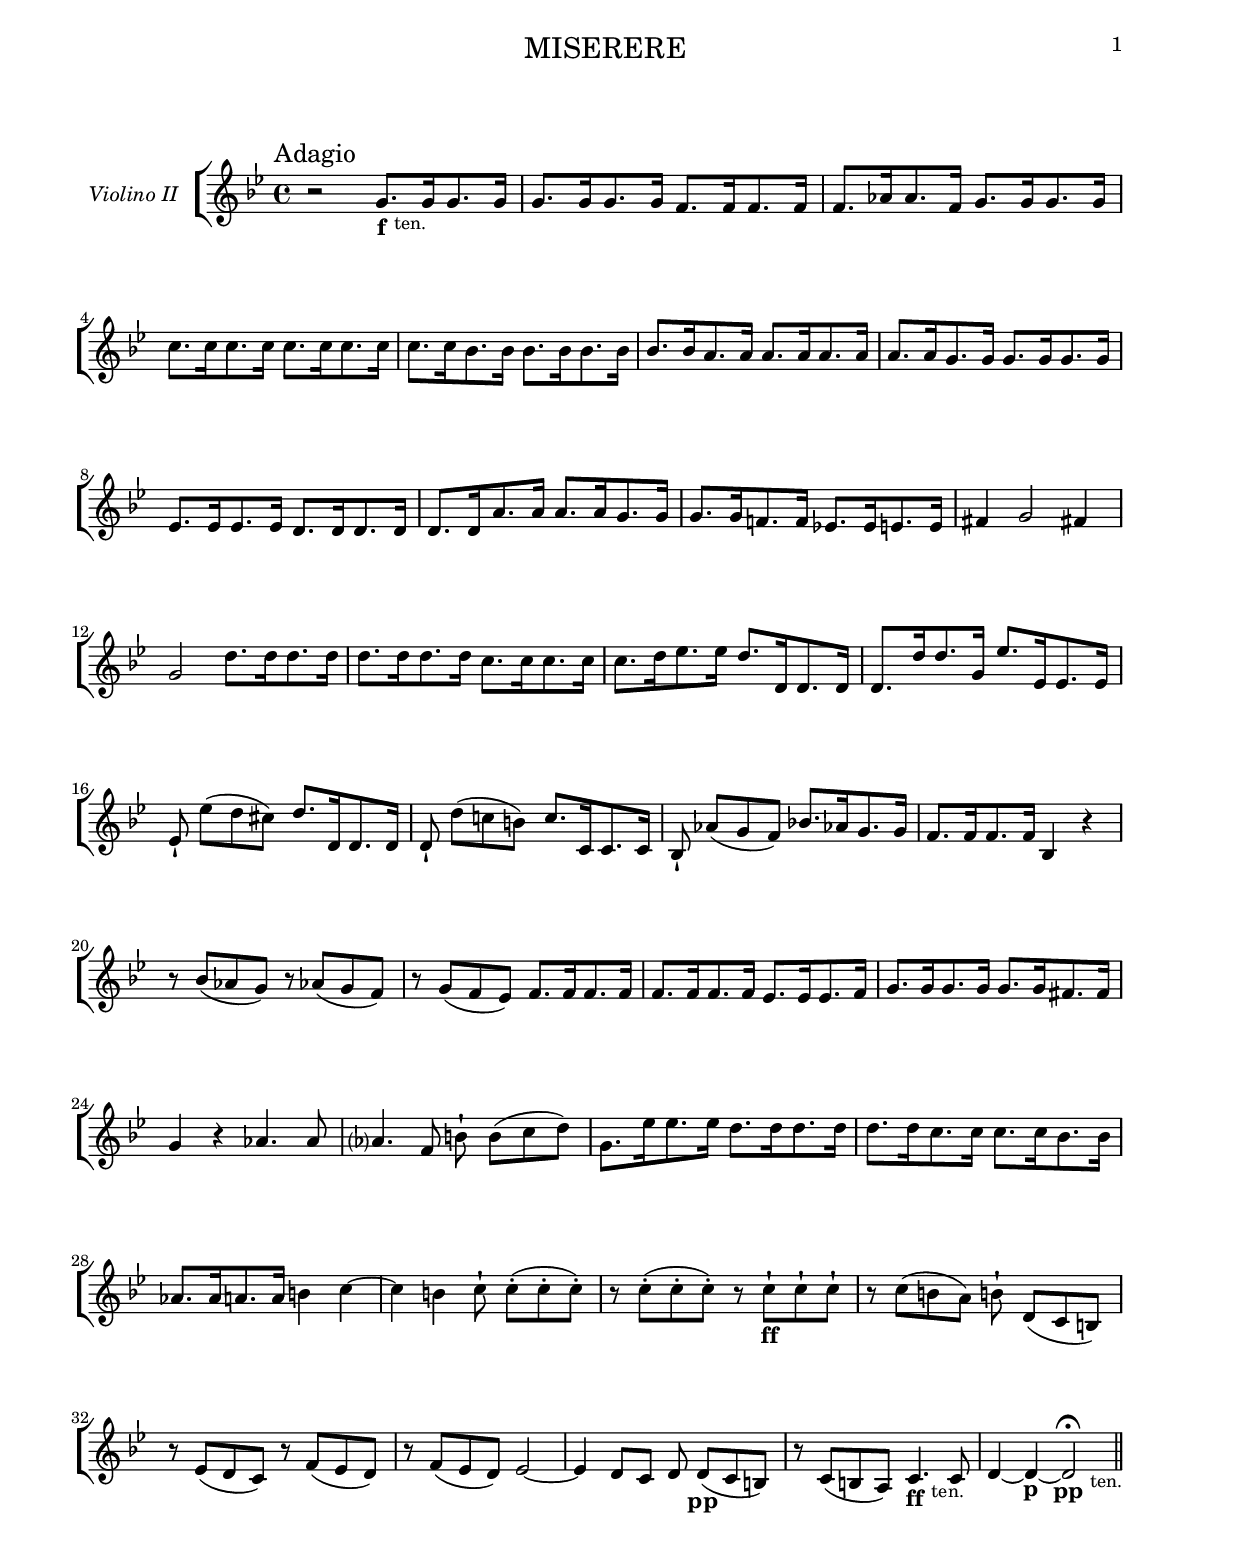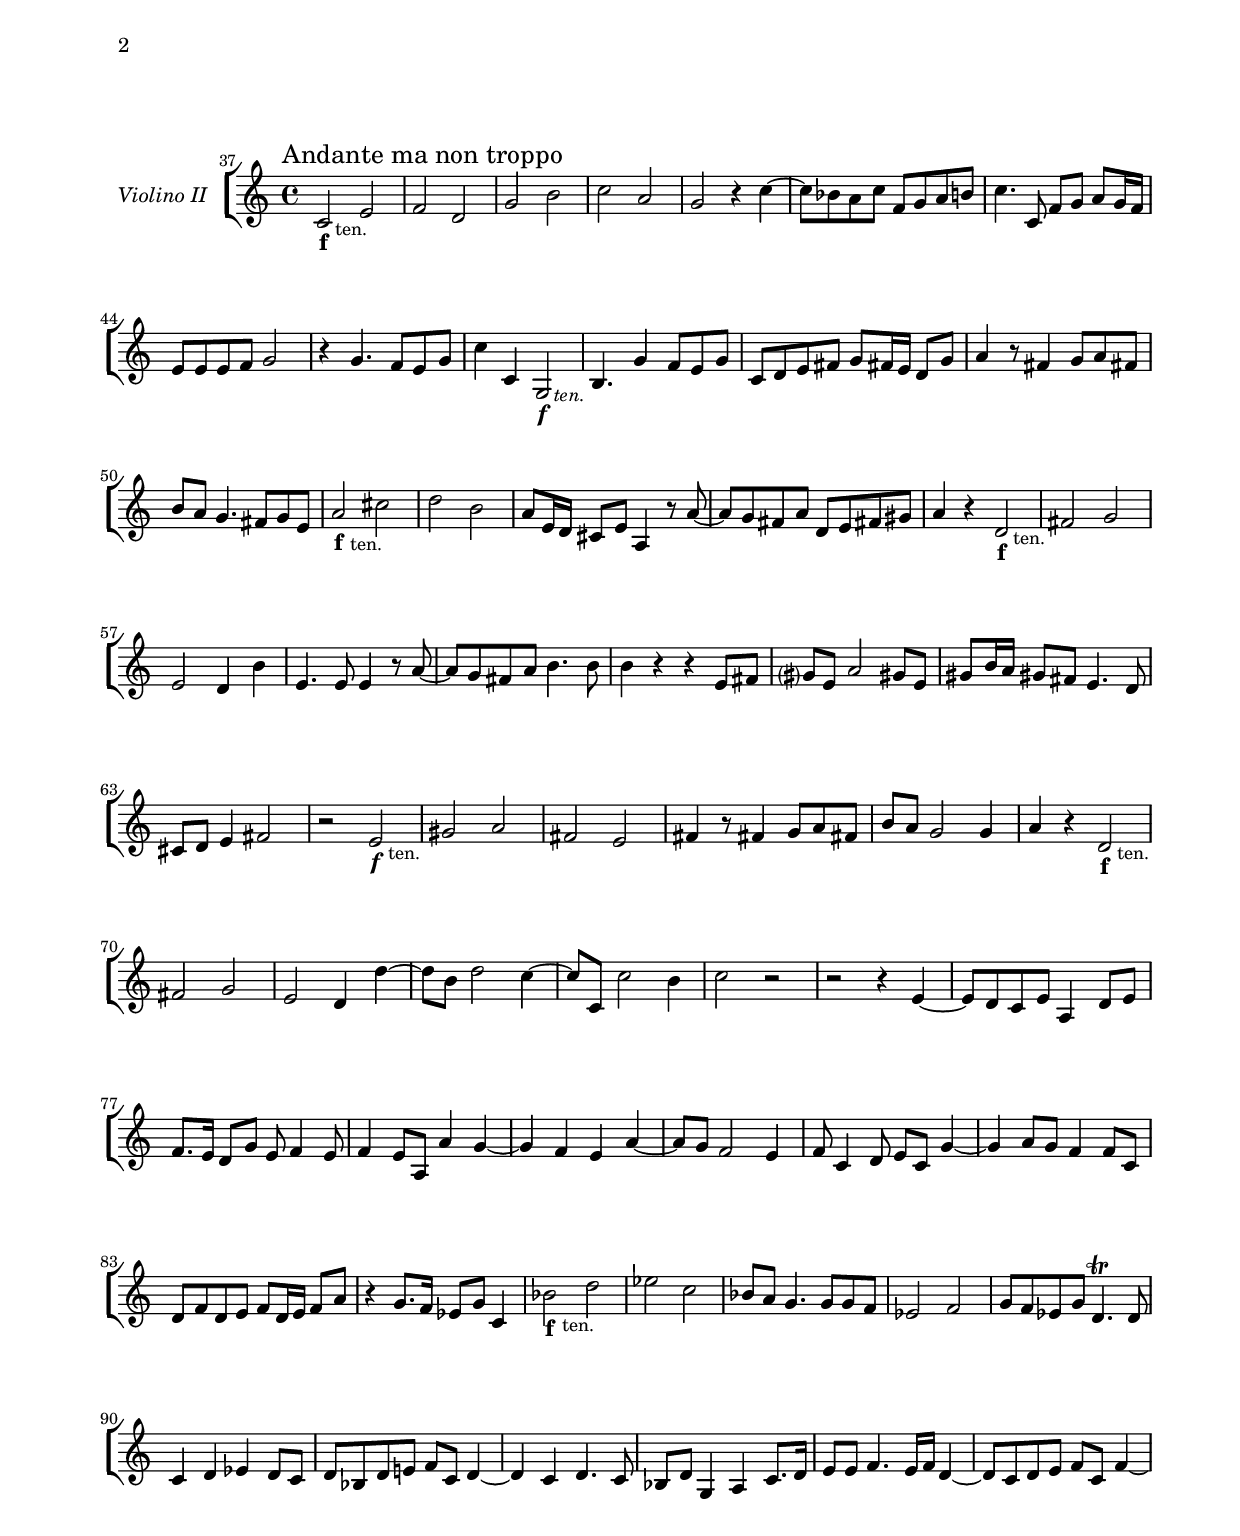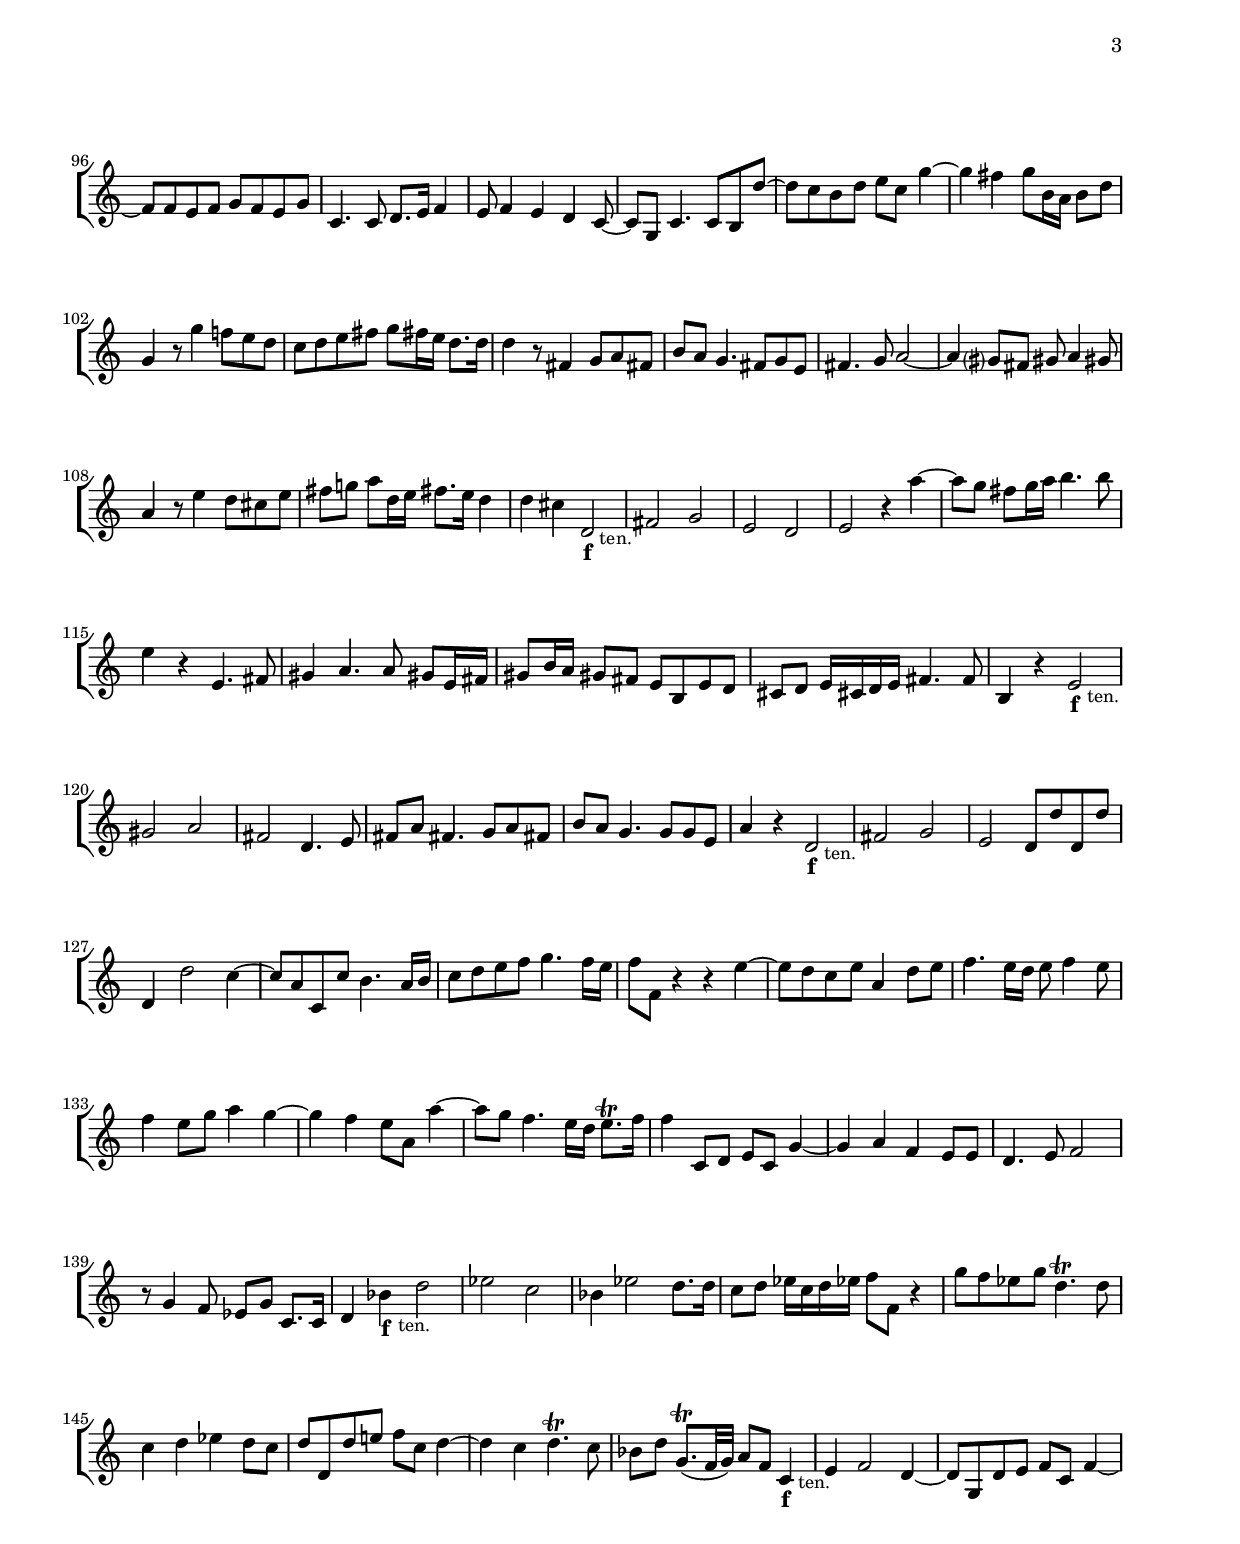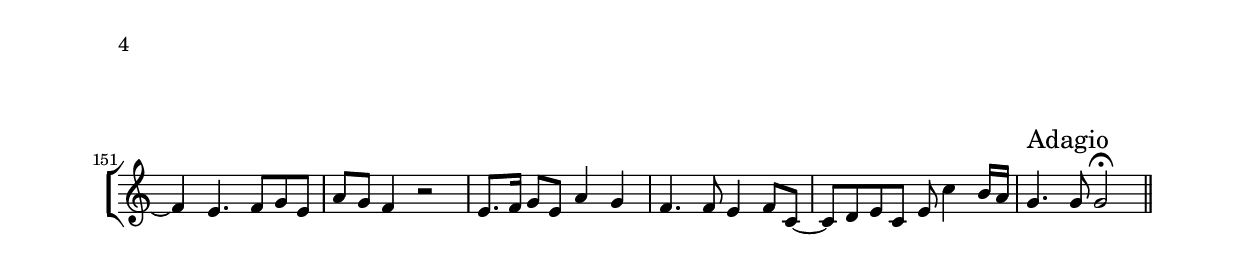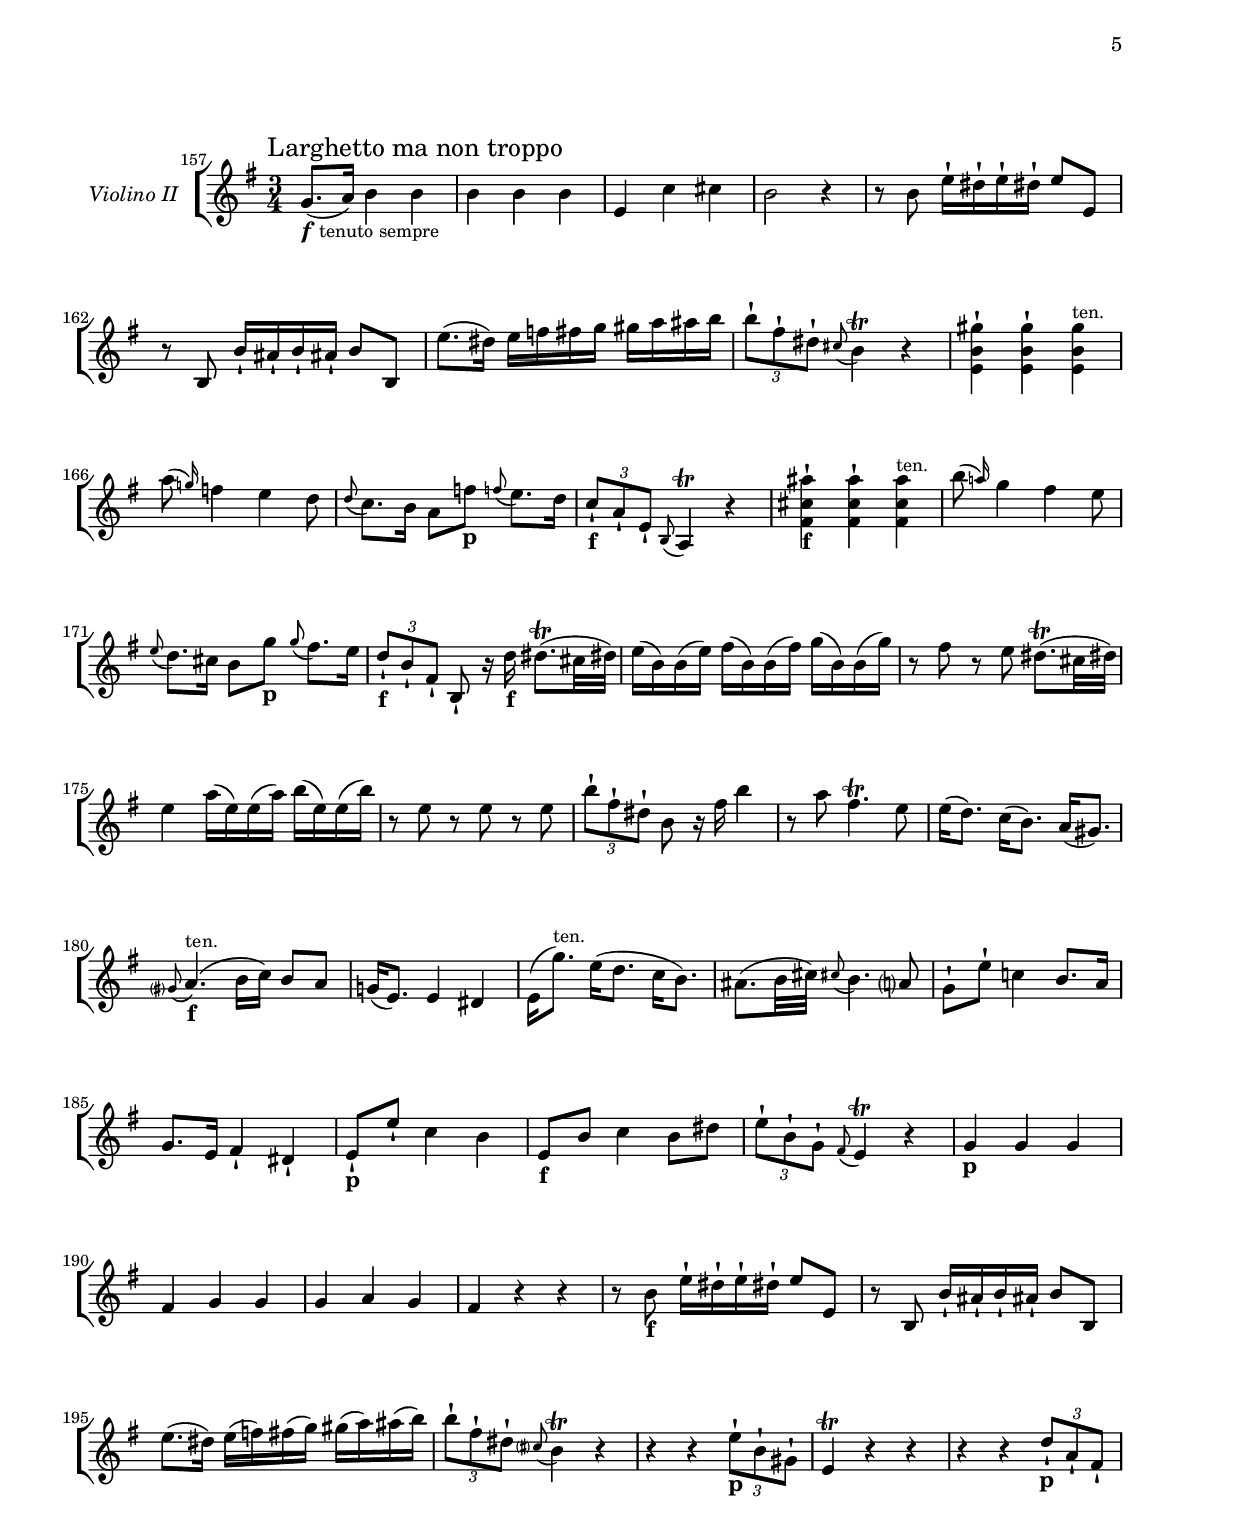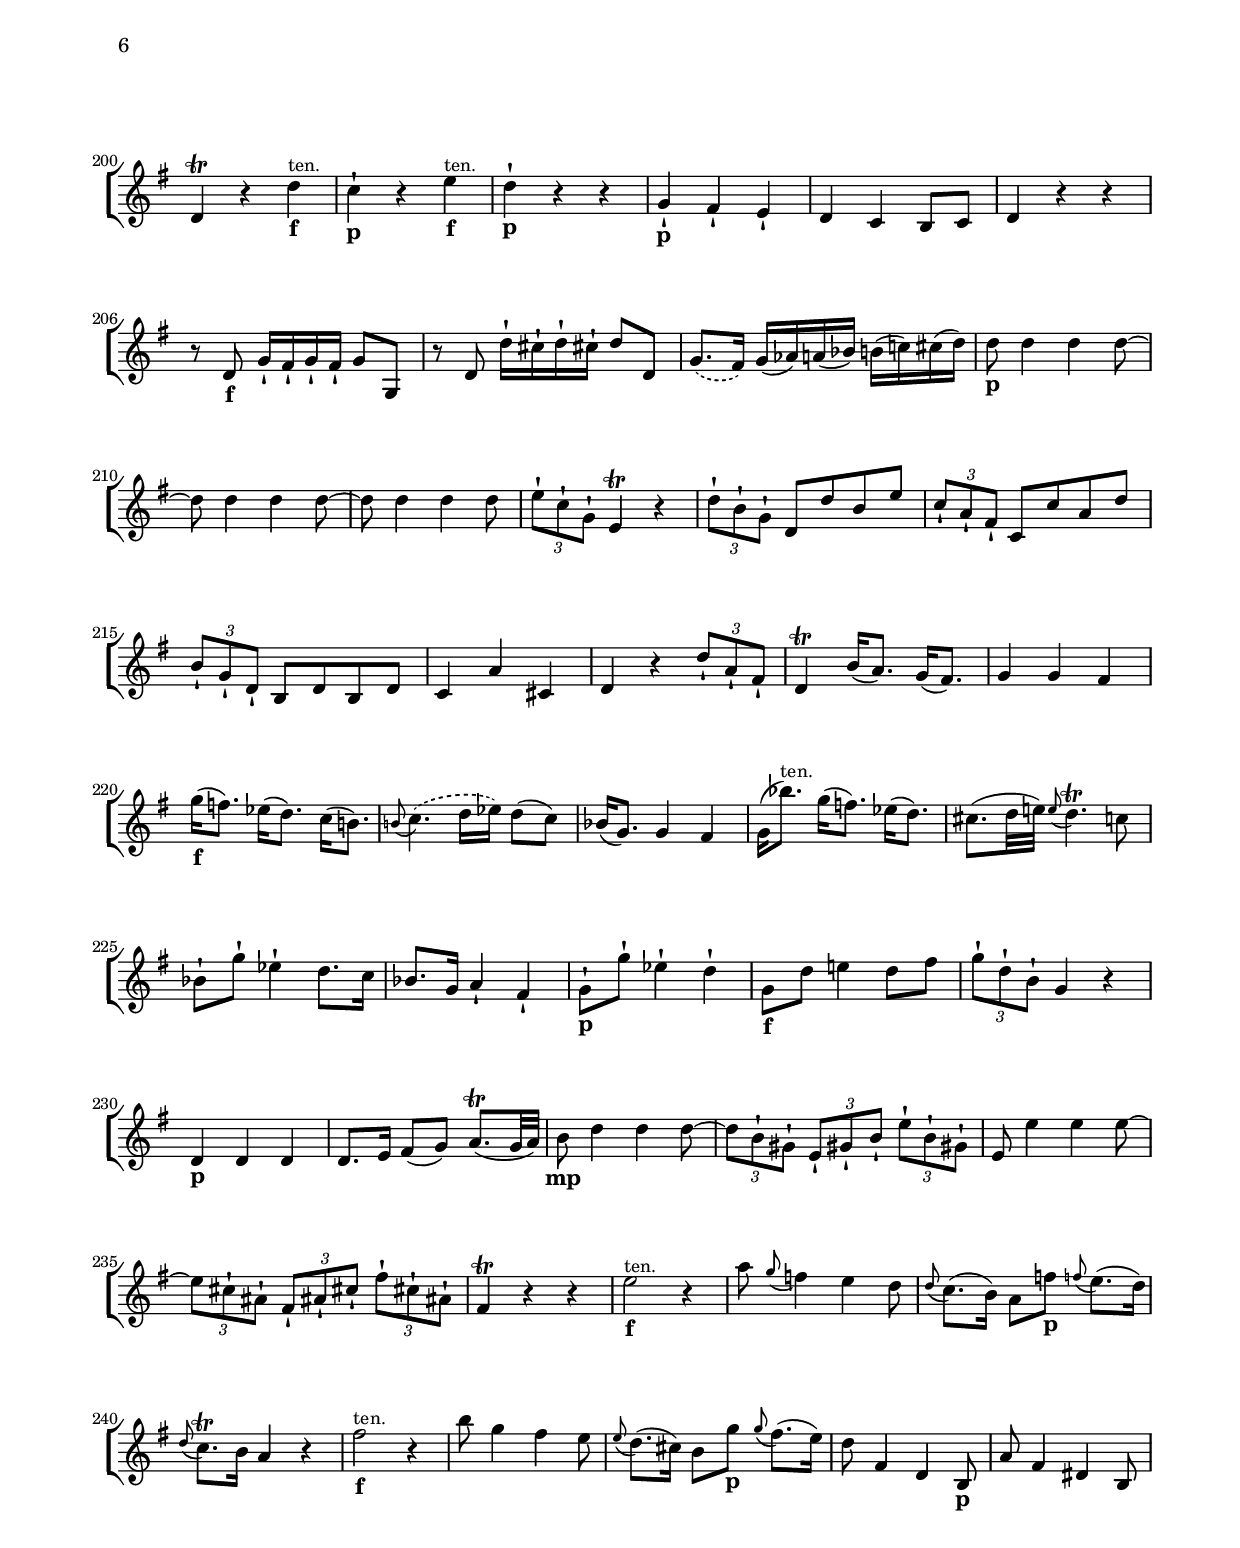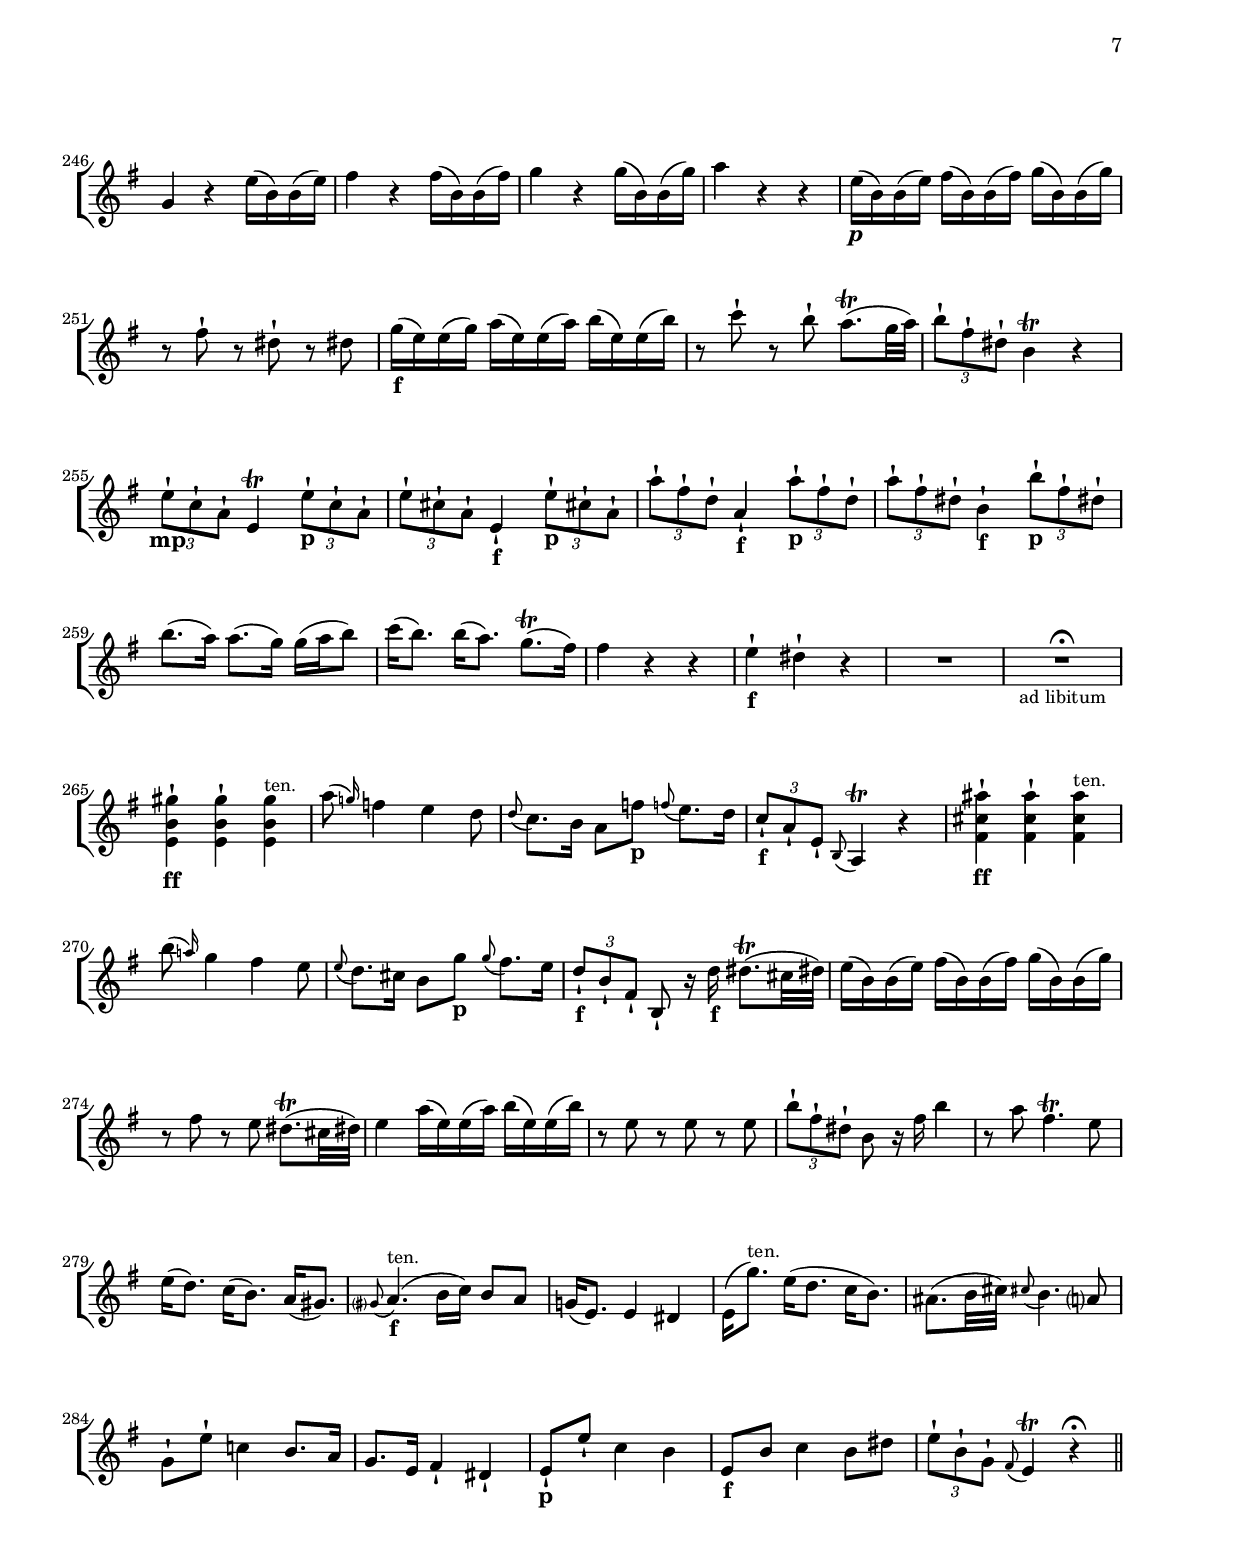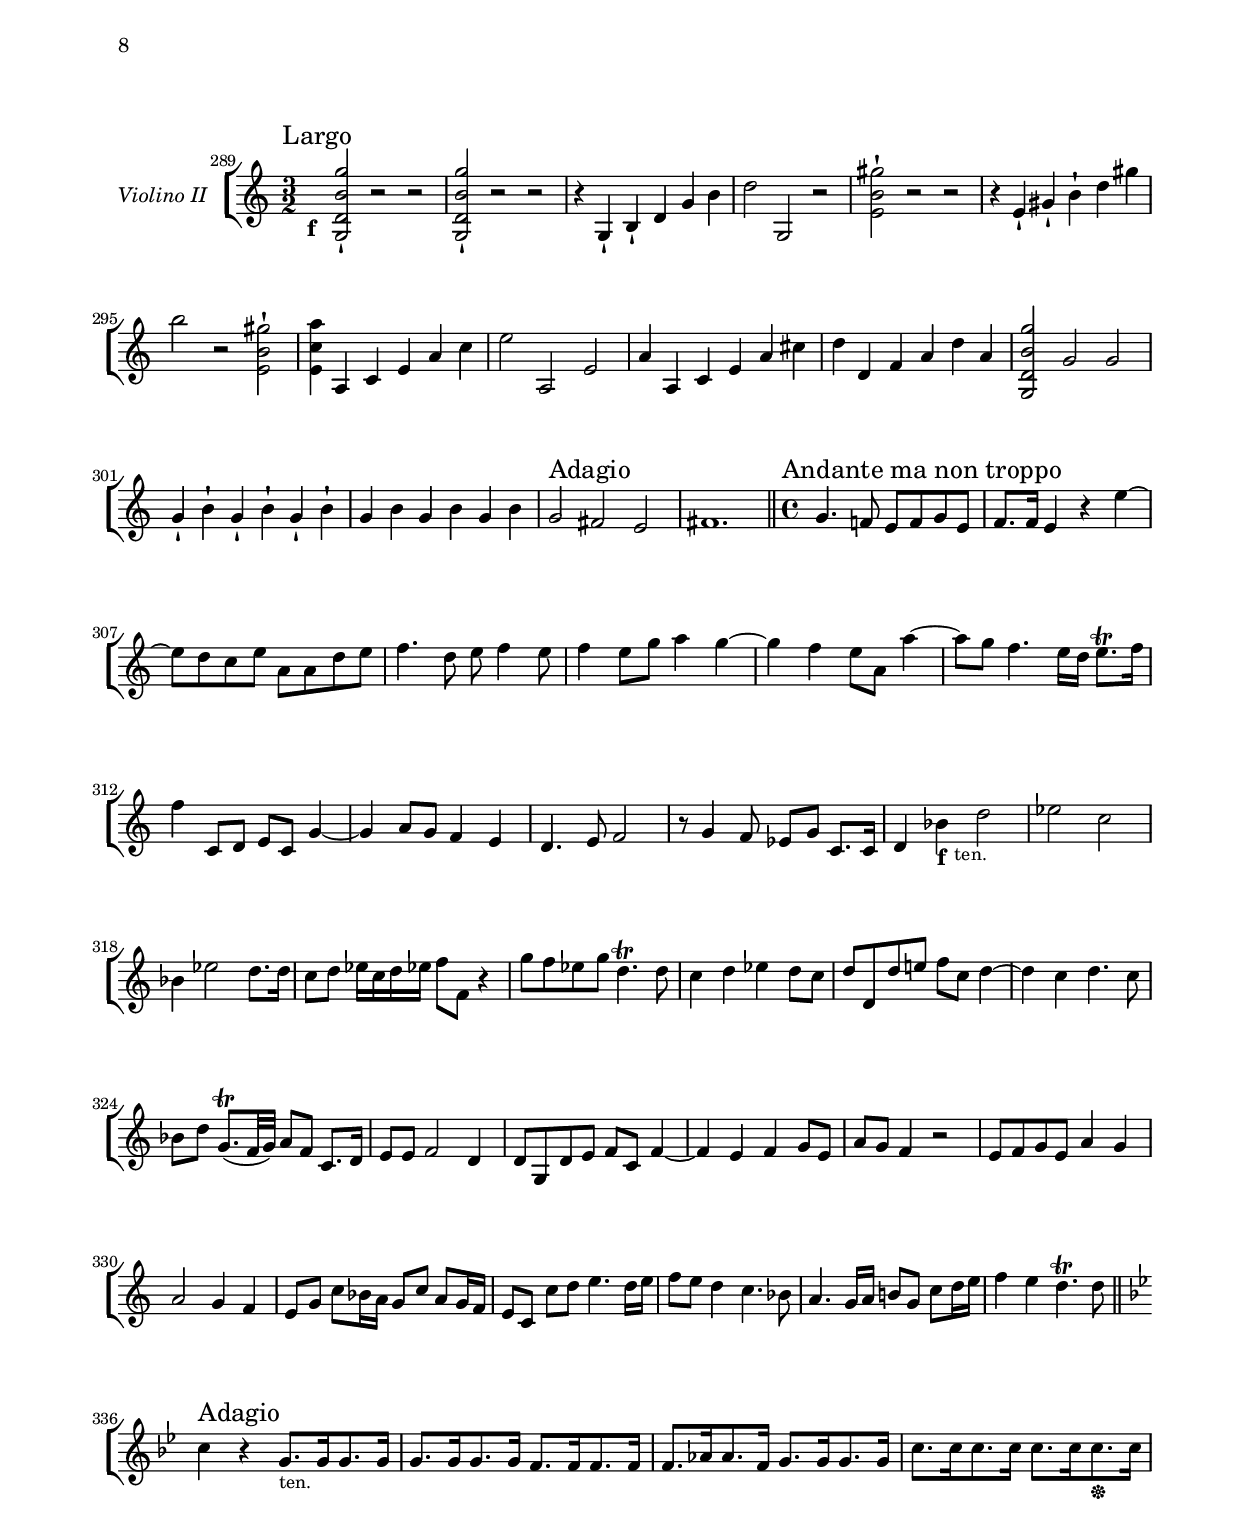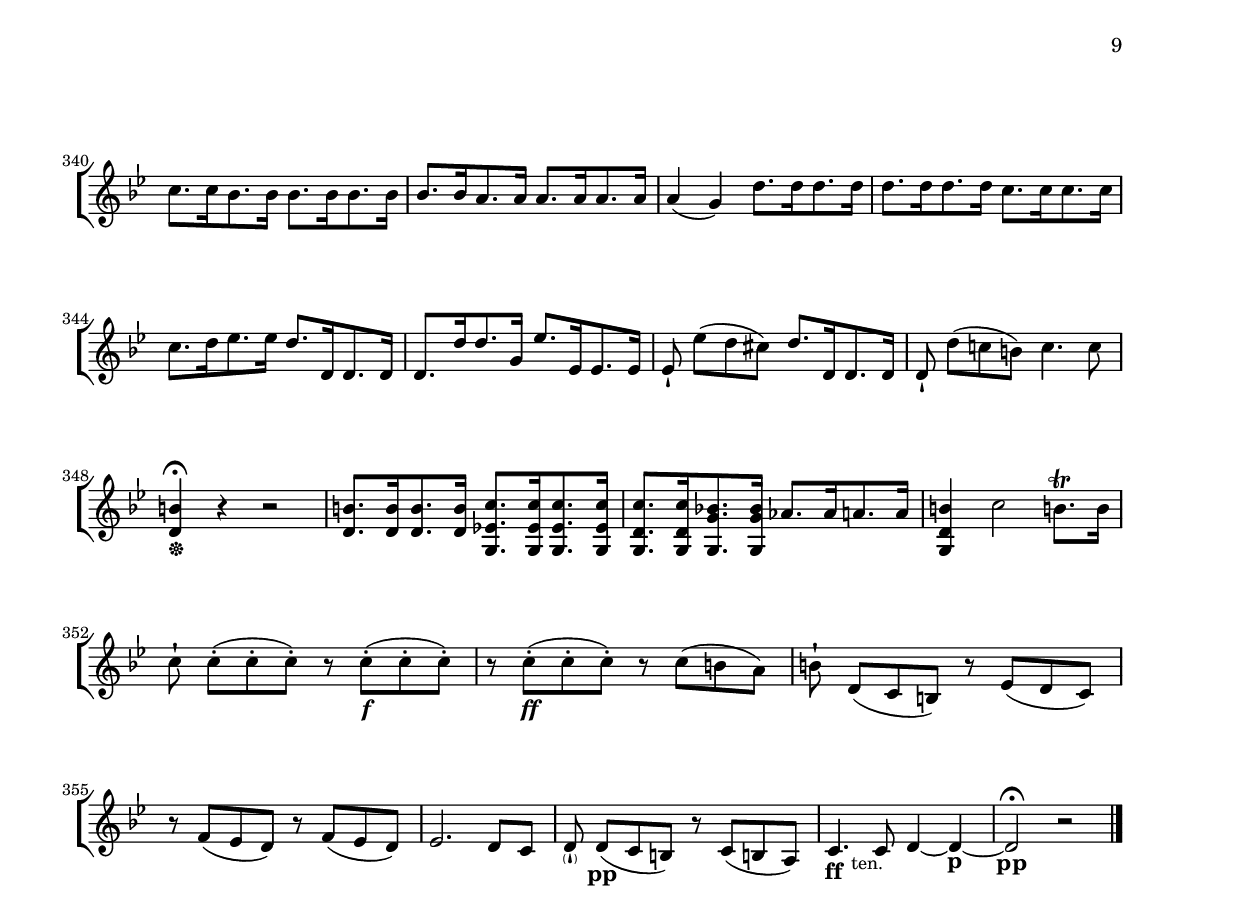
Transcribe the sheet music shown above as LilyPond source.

% (c) 2018 by Wolfgang Skala.
% This file is licensed under the Creative Commons Attribution-NonCommercial-ShareAlike 4.0 International License.
% To view a copy of this license, visit http://creativecommons.org/licenses/by-nc-sa/4.0/.

\version "2.18.0"

\include "../definitions.ly"

\paper {
	#(set-paper-size "a4" 'portrait)
	indent = 2\cm
	top-margin = 1.5\cm
	system-separator-markup = ##f
	system-system-spacing =
    #'((basic-distance . 17)
       (minimum-distance . 17)
       (padding . -100)
       (stretchability . 0))
	
	top-system-spacing =
    #'((basic-distance . 17)
       (minimum-distance . 17)
       (padding . -100)
       (stretchability . 0))
	
	top-markup-spacing =
    #'((basic-distance . 0)
       (minimum-distance . 0)
       (padding . -100)
       (stretchability . 0))
		
	markup-system-spacing =
    #'((basic-distance . 17)
       (minimum-distance . 17)
       (padding . -100)
       (stretchability . 0))
	
	last-bottom-spacing =
    #'((basic-distance . 0)
       (minimum-distance . 0)
       (padding . 0)
       (stretchability . 1.0e7))
}

#(set-global-staff-size 17.82)


\book {
	\bookpart {
		\header {
			movement = "MISERERE"
		}
		\paper {
			systems-per-page = #9
			page-count = #1
		}
		\score {
			<<
				\new StaffGroup <<
					\new Staff {
						\set Staff.instrumentName = "Violino II"
						\MiserereIViolinoII
					}
				>>
			>>
		}
	}
	\bookpart {
		\score {
			<<
				\new StaffGroup <<
					\new Staff {
						\set Staff.instrumentName = "Violino II"
						\MiserereIIViolinoII
					}
				>>
			>>
		}
	}
	\bookpart {
		\score {
			<<
				\new StaffGroup <<
					\new Staff {
						\set Staff.instrumentName = "Violino II"
						\GloriaPatriIViolinoII
					}
				>>
			>>
		}
	}
	\bookpart {
		\score {
			<<
				\new StaffGroup <<
					\new Staff {
						\set Staff.instrumentName = "Violino II"
						\GloriaPatriIIViolinoII
					}
				>>
			>>
		}
	}
}